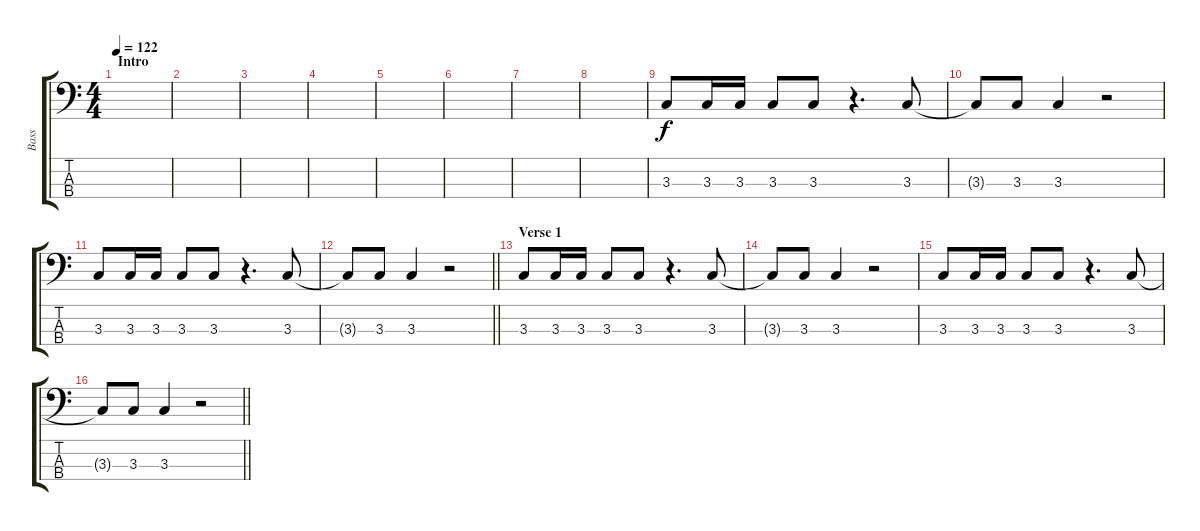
\track ("Bass" "Bass") {instrument electricbassfinger}
\staff {score tabs}
\tuning (G2 D2 A1 D1) {hide}
\ts (4 4)
\section ("" "Intro")
\tempo 122
\clef f4
\ks c
|
|
|
|
|
|
|
|
3.3.8 3.3.16 3.3.16 3.3.8 3.3.8 r.4{d} 3.3.8 |
3.3{t}.8 3.3.8 3.3.4 r.2 |
3.3.8 3.3.16 3.3.16 3.3.8 3.3.8 r.4{d} 3.3.8 |
\barLineRight lightlight
3.3{t}.8 3.3.8 3.3.4 r.2 |
\section ("" "Verse 1")
3.3.8 3.3.16 3.3.16 3.3.8 3.3.8 r.4{d} 3.3.8 |
3.3{t}.8 3.3.8 3.3.4 r.2 |
3.3.8 3.3.16 3.3.16 3.3.8 3.3.8 r.4{d} 3.3.8 |
\barLineRight lightlight
3.3{t}.8 3.3.8 3.3.4 r.2
